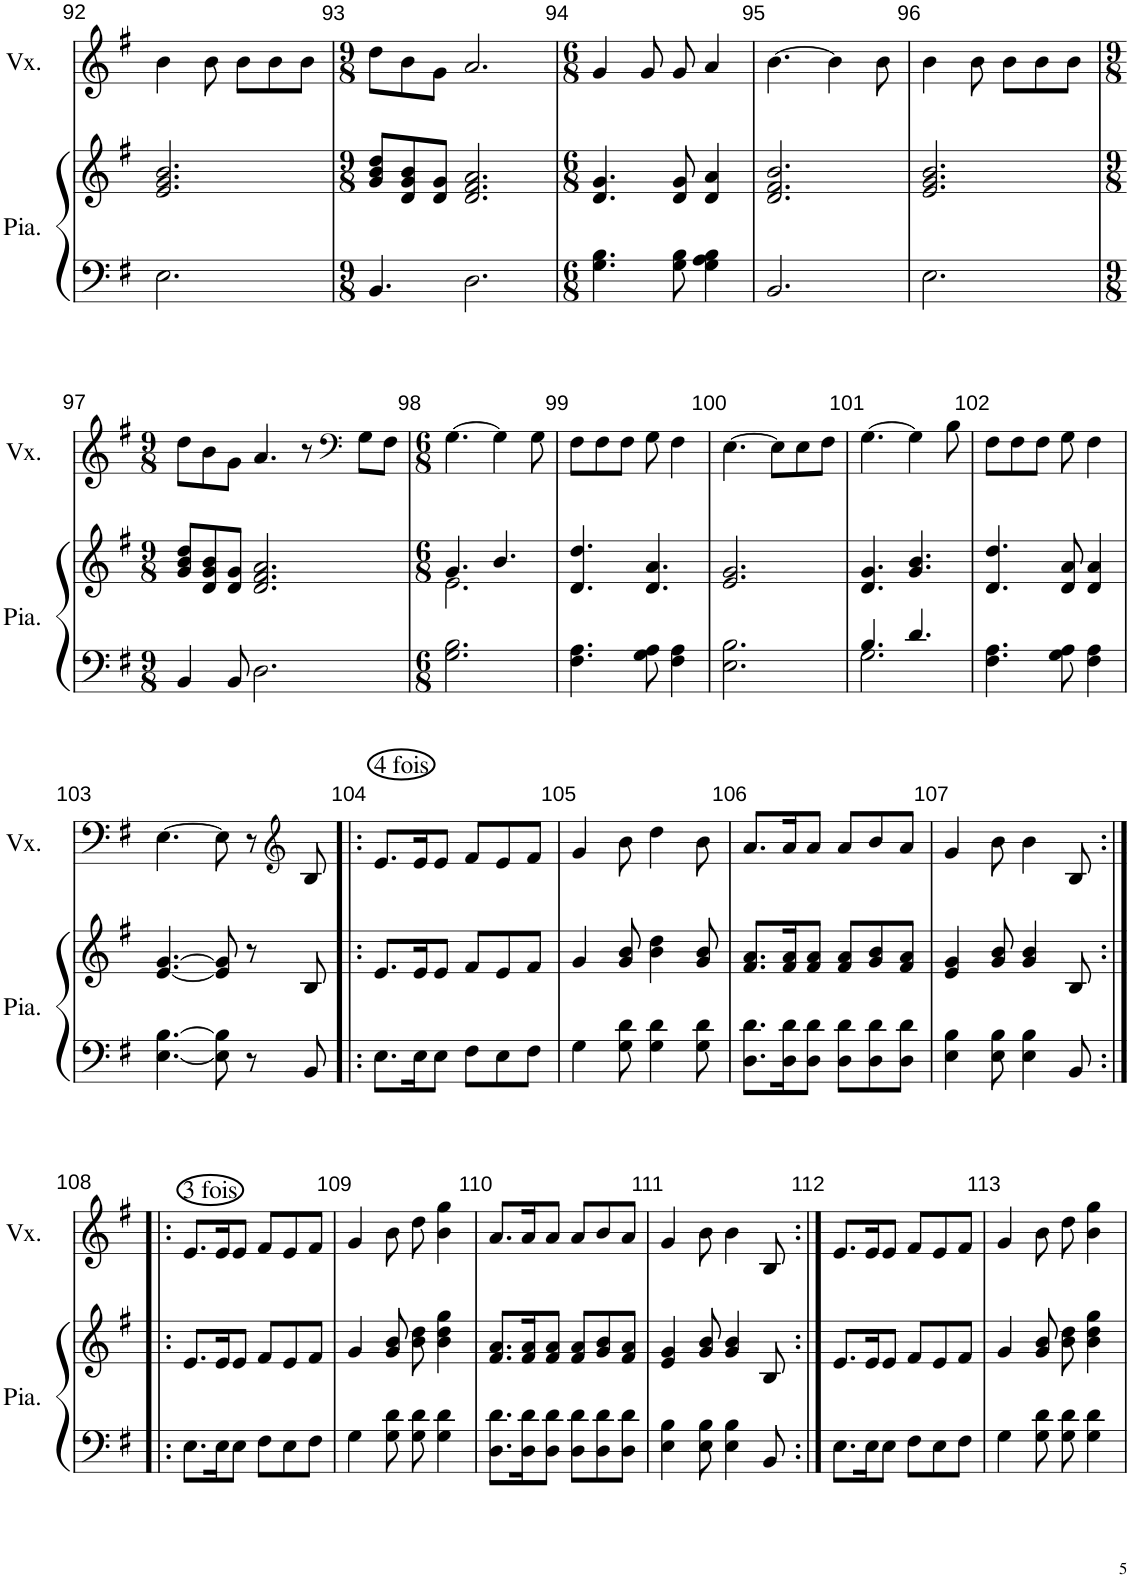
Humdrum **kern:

**kern	**kern	**kern
*part2	*part2	*part1
*staff3	*staff2	*staff1
*I"Piano	*	*I"Voix
*I'Pia.	*	*I'Vx.
!!LO:PB:g=z
*clefF4	*clefG2	*clefG2
*k[f#]	*k[f#]	*k[f#]
*M6/8	*M6/8	*M6/8
=92	=92	=92
2.E\	2.e/ 2.g/ 2.b/	4b\
.	.	8b\
.	.	8b\L
.	.	8b\
.	.	8b\J
=93	=93	=93
*M9/8	*M9/8	*M9/8
4.BB/	8g/ 8b/ 8dd/L	8dd\L
.	8d/ 8g/ 8b/	8b\
.	8d/ 8g/J	8g\J
2.D\	2.d/ 2.f#/ 2.a/	2.a/
=94	=94	=94
*M6/8	*M6/8	*M6/8
4.G\ 4.B\	4.d/ 4.g/	4g/
.	.	8g/
8G\ 8B\	8d/ 8g/	8g/
4G\ 4A\ 4B\	4d/ 4a/	4a/
=95	=95	=95
2.BB/	2.d/ 2.f#/ 2.b/	[4.b\
.	.	4b\]
.	.	8b\
=96	=96	=96
2.E\	2.e/ 2.g/ 2.b/	4b\
.	.	8b\
.	.	8b\L
.	.	8b\
.	.	8b\J
!!LO:LB:g=z
=97	=97	=97
*M9/8	*M9/8	*M9/8
4BB/	8g/ 8b/ 8dd/L	8dd\L
.	8d/ 8g/ 8b/	8b\
8BB/	8d/ 8g/J	8g\J
2.D\	2.d/ 2.f#/ 2.a/	4.a/
.	.	8r
*	*	*clefF4
.	.	8G\L
.	.	8F#\J
=98	=98	=98
*M6/8	*M6/8	*M6/8
*	*^	*
2.G\ 2.B\	4.g/	2.e\	[4.G\
.	4.b/	.	4G\]
.	.	.	8G\
*	*v	*v	*
=99	=99	=99
4.F#\ 4.A\	4.d/ 4.dd/	8F#\L
.	.	8F#\
.	.	8F#\J
8G\ 8A\	4.d/ 4.a/	8G\
4F#\ 4A\	.	4F#\
=100	=100	=100
2.E\ 2.B\	2.e/ 2.g/	[4.E\
.	.	8E\L]
.	.	8E\
.	.	8F#\J
=101	=101	=101
*^	*	*
4.B/	2.G\	4.d/ 4.g/	[4.G\
4.d/	.	4.g/ 4.b/	4G\]
.	.	.	8B\
*v	*v	*	*
=102	=102	=102
4.F#\ 4.A\	4.d/ 4.dd/	8F#\L
.	.	8F#\
.	.	8F#\J
8G\ 8A\	8d/ 8a/	8G\
4F#\ 4A\	4d/ 4a/	4F#\
!!LO:LB:g=z
=103	=103	=103
[4.E\ [4.B\	[4.e/ [4.g/	[4.E\
8E\] 8B\]	8e/] 8g/]	8E\]
8r	8r	8r
*	*	*clefG2
8BB/	8B/	8B/
=104!|:	=104!|:	=104!|:
!	!	!LO:TX:a:t=4 fois
8.E\L	8.e/L	8.e/L
16E\K	16e/K	16e/K
8E\J	8e/J	8e/J
8F#\L	8f#/L	8f#/L
8E\	8e/	8e/
8F#\J	8f#/J	8f#/J
=105	=105	=105
4G\	4g/	4g/
8G\ 8d\	8g/ 8b/	8b\
4G\ 4d\	4b\ 4dd\	4dd\
8G\ 8d\	8g/ 8b/	8b\
=106	=106	=106
8.D\ 8.d\L	8.f#/ 8.a/L	8.a/L
16D\ 16d\K	16f#/ 16a/K	16a/K
8D\ 8d\J	8f#/ 8a/J	8a/J
8D\ 8d\L	8f#/ 8a/L	8a/L
8D\ 8d\	8g/ 8b/	8b/
8D\ 8d\J	8f#/ 8a/J	8a/J
=107	=107	=107
4E\ 4B\	4e/ 4g/	4g/
8E\ 8B\	8g/ 8b/	8b\
4E\ 4B\	4g/ 4b/	4b\
8BB/	8B/	8B/
!!LO:LB:g=z
=108:|!|:	=108:|!|:	=108:|!|:
!	!	!LO:TX:a:t=3 fois
8.E\L	8.e/L	8.e/L
16E\K	16e/K	16e/K
8E\J	8e/J	8e/J
8F#\L	8f#/L	8f#/L
8E\	8e/	8e/
8F#\J	8f#/J	8f#/J
=109	=109	=109
4G\	4g/	4g/
8G\ 8d\	8g/ 8b/	8b\
8G\ 8d\	8b\ 8dd\	8dd\
4G\ 4d\	4b\ 4dd\ 4gg\	4b\ 4gg\
=110	=110	=110
8.D\ 8.d\L	8.f#/ 8.a/L	8.a/L
16D\ 16d\K	16f#/ 16a/K	16a/K
8D\ 8d\J	8f#/ 8a/J	8a/J
8D\ 8d\L	8f#/ 8a/L	8a/L
8D\ 8d\	8g/ 8b/	8b/
8D\ 8d\J	8f#/ 8a/J	8a/J
=111	=111	=111
4E\ 4B\	4e/ 4g/	4g/
8E\ 8B\	8g/ 8b/	8b\
4E\ 4B\	4g/ 4b/	4b\
8BB/	8B/	8B/
=112:|!	=112:|!	=112:|!
8.E\L	8.e/L	8.e/L
16E\K	16e/K	16e/K
8E\J	8e/J	8e/J
8F#\L	8f#/L	8f#/L
8E\	8e/	8e/
8F#\J	8f#/J	8f#/J
=113	=113	=113
4G\	4g/	4g/
8G\ 8d\	8g/ 8b/	8b\
8G\ 8d\	8b\ 8dd\	8dd\
4G\ 4d\	4b\ 4dd\ 4gg\	4b\ 4gg\
=	=	=
*-	*-	*-
